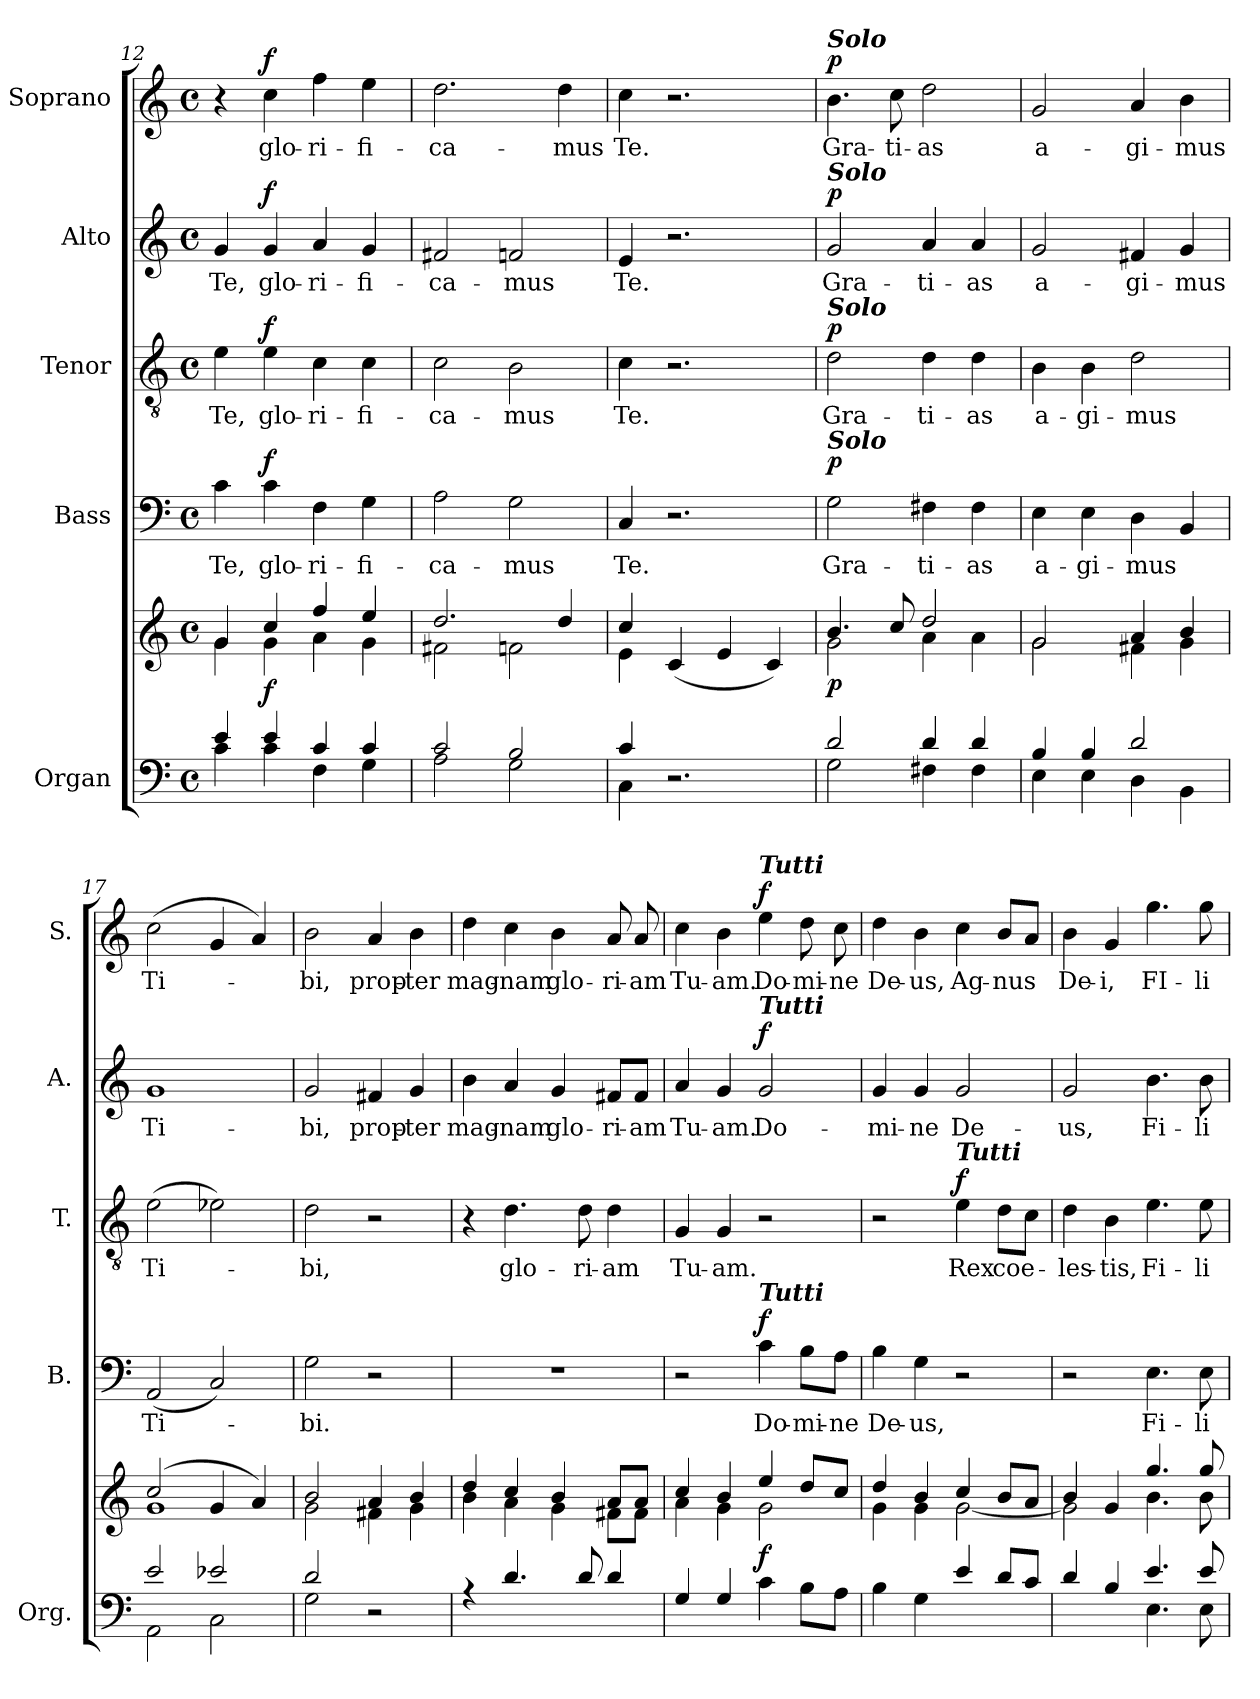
**kern	**kern	**dynam	**kern	**text	**dynam	**kern	**text	**dynam	**kern	**text	**dynam	**kern	**text	**dynam
*part5	*part5	*part5	*part4	*part4	*part4	*part3	*part3	*part3	*part2	*part2	*part2	*part1	*part1	*part1
*staff6	*staff5	*staff5/6	*staff4	*staff4	*staff4	*staff3	*staff3	*staff3	*staff2	*staff2	*staff2	*staff1	*staff1	*staff1
*I"Organ	*	*	*I"Bass	*	*	*I"Tenor	*	*	*I"Alto	*	*	*I"Soprano	*	*
*I'Org.	*	*	*I'B.	*	*	*I'T.	*	*	*I'A.	*	*	*I'S.	*	*
*clefF4	*clefG2	*	*clefF4	*	*	*clefGv2	*	*	*clefG2	*	*	*clefG2	*	*
*k[]	*k[]	*	*k[]	*	*	*k[]	*	*	*k[]	*	*	*k[]	*	*
*M4/4	*M4/4	*	*M4/4	*	*	*M4/4	*	*	*M4/4	*	*	*M4/4	*	*
*met(c)	*met(c)	*	*met(c)	*	*	*met(c)	*	*	*met(c)	*	*	*met(c)	*	*
=12	=12	=12	=12	=12	=12	=12	=12	=12	=12	=12	=12	=12	=12	=12
*^	*^	*	*	*	*	*	*	*	*	*	*	*	*	*
!	!	!	!	!	!	!LO:LY:b	!	!	!LO:LY:b	!	!	!LO:LY:b	!	!	!	!
4e/	4c\	4g/	4g\	.	4c\	Te,	.	4e\	Te,	.	4g/	Te,	.	4r	.	.
!	!	!	!	!LO:DY:b	!	!LO:LY:b	!LO:DY:a	!	!LO:LY:b	!LO:DY:a	!	!LO:LY:b	!LO:DY:a	!	!LO:LY:b	!LO:DY:a
4e/	4c\	4cc/	4g\	f	4c\	glo-	f	4e\	glo-	f	4g/	glo-	f	4cc\	glo-	f
!	!	!	!	!	!	!LO:LY:b	!	!	!LO:LY:b	!	!	!LO:LY:b	!	!	!LO:LY:b	!
4c/	4F\	4ff/	4a\	.	4F\	-ri-	.	4c\	-ri-	.	4a/	-ri-	.	4ff\	-ri-	.
!	!	!	!	!	!	!LO:LY:b	!	!	!LO:LY:b	!	!	!LO:LY:b	!	!	!LO:LY:b	!
4c/	4G\	4ee/	4g\	.	4G\	-fi-	.	4c\	-fi-	.	4g/	-fi-	.	4ee\	-fi-	.
=13	=13	=13	=13	=13	=13	=13	=13	=13	=13	=13	=13	=13	=13	=13	=13	=13
!	!	!	!	!	!	!LO:LY:b	!	!	!LO:LY:b	!	!	!LO:LY:b	!	!	!LO:LY:b	!
2c/	2A\	2.dd/	2f#X\	.	2A\	-ca-	.	2c\	-ca-	.	2f#X/	-ca-	.	2.dd\	-ca-	.
!	!	!	!	!	!	!LO:LY:b	!	!	!LO:LY:b	!	!	!LO:LY:b	!	!	!	!
2B/	2G\	.	2fn\	.	2G\	-mus	.	2B\	-mus	.	2fn/	-mus	.	.	.	.
!	!	!	!	!	!	!	!	!	!	!	!	!	!	!	!LO:LY:b	!
.	.	4dd/	.	.	.	.	.	.	.	.	.	.	.	4dd\	-mus	.
=14	=14	=14	=14	=14	=14	=14	=14	=14	=14	=14	=14	=14	=14	=14	=14	=14
!	!	!	!	!	!	!LO:LY:b	!	!	!LO:LY:b	!	!	!LO:LY:b	!	!	!LO:LY:b	!
4c/	4C\	4cc/	4e\	.	4C/	Te.	.	4c\	Te.	.	4e/	Te.	.	4cc\	Te.	.
2.r	2.ryy	(<4c/	2.ryy	.	2.r	.	.	2.r	.	.	2.r	.	.	2.r	.	.
.	.	4e/	.	.	.	.	.	.	.	.	.	.	.	.	.	.
.	.	4c/)	.	.	.	.	.	.	.	.	.	.	.	.	.	.
!!LO:LB:g=z
=15	=15	=15	=15	=15	=15	=15	=15	=15	=15	=15	=15	=15	=15	=15	=15	=15
!	!	!	!	!	!	!	!	!	!	!	!	!	!	!LO:TX:a:Bi:t=Solo	!	!
!	!	!	!	!	!	!	!	!	!	!	!LO:TX:a:Bi:t=Solo	!	!	!	!	!
!	!	!	!	!	!	!	!	!LO:TX:a:Bi:t=Solo	!	!	!	!	!	!	!	!
!	!	!	!	!	!LO:TX:a:Bi:t=Solo	!	!	!	!	!	!	!	!	!	!	!
!	!	!	!	!LO:DY:b	!	!LO:LY:b	!LO:DY:a	!	!LO:LY:b	!LO:DY:a	!	!LO:LY:b	!LO:DY:a	!	!LO:LY:b	!LO:DY:a
2d/	2G\	4.b/	2g\	p	2G\	Gra-	p	2d\	Gra-	p	2g/	Gra-	p	4.b\	Gra-	p
!	!	!	!	!	!	!	!	!	!	!	!	!	!	!	!LO:LY:b	!
.	.	8cc/	.	.	.	.	.	.	.	.	.	.	.	8cc\	-ti-	.
!	!	!	!	!	!	!LO:LY:b	!	!	!LO:LY:b	!	!	!LO:LY:b	!	!	!LO:LY:b	!
4d/	4F#X\	2dd/	4a\	.	4F#X\	-ti-	.	4d\	-ti-	.	4a/	-ti-	.	2dd\	-as	.
!	!	!	!	!	!	!LO:LY:b	!	!	!LO:LY:b	!	!	!LO:LY:b	!	!	!	!
4d/	4F#\	.	4a\	.	4F#\	-as	.	4d\	-as	.	4a/	-as	.	.	.	.
=16	=16	=16	=16	=16	=16	=16	=16	=16	=16	=16	=16	=16	=16	=16	=16	=16
!	!	!	!	!	!	!LO:LY:b	!	!	!LO:LY:b	!	!	!LO:LY:b	!	!	!LO:LY:b	!
4B/	4E\	2g/	2g\	.	4E\	a-	.	4B\	a-	.	2g/	a-	.	2g/	a-	.
!	!	!	!	!	!	!LO:LY:b	!	!	!LO:LY:b	!	!	!	!	!	!	!
4B/	4E\	.	.	.	4E\	-gi-	.	4B\	-gi-	.	.	.	.	.	.	.
!	!	!	!	!	!	!LO:LY:b	!	!	!LO:LY:b	!	!	!LO:LY:b	!	!	!LO:LY:b	!
2d/	4D\	4a/	4f#X\	.	4D\	-mus	.	2d\	-mus	.	4f#X/	-gi-	.	4a/	-gi-	.
!	!	!	!	!	!	!	!	!	!	!	!	!LO:LY:b	!	!	!LO:LY:b	!
.	4BB\	4b/	4g\	.	4BB/	.	.	.	.	.	4g/	-mus	.	4b\	-mus	.
=17	=17	=17	=17	=17	=17	=17	=17	=17	=17	=17	=17	=17	=17	=17	=17	=17
!	!	!	!	!	!	!LO:LY:b	!	!	!LO:LY:b	!	!	!LO:LY:b	!	!	!LO:LY:b	!
2e/	2AA\	(>2cc/	1g	.	(<2AA/	Ti-	.	(>2e\	Ti-	.	1g	Ti-	.	(>2cc\	Ti-	.
2e-X/	2C\	4g/	.	.	2C/)	.	.	2e-X\)	.	.	.	.	.	4g/	.	.
.	.	4a/)	.	.	.	.	.	.	.	.	.	.	.	4a/)	.	.
=18	=18	=18	=18	=18	=18	=18	=18	=18	=18	=18	=18	=18	=18	=18	=18	=18
!	!	!	!	!	!	!LO:LY:b	!	!	!LO:LY:b	!	!	!LO:LY:b	!	!	!LO:LY:b	!
2d/	2G\	2b/	2g\	.	2G\	-bi.	.	2d\	-bi,	.	2g/	-bi,	.	2b\	-bi,	.
!	!	!	!	!	!	!	!	!	!	!	!	!LO:LY:b	!	!	!LO:LY:b	!
2r	2ryy	4a/	4f#X\	.	2r	.	.	2r	.	.	4f#X/	prop-	.	4a/	prop-	.
!	!	!	!	!	!	!	!	!	!	!	!	!LO:LY:b	!	!	!LO:LY:b	!
.	.	4b/	4g\	.	.	.	.	.	.	.	4g/	-ter	.	4b\	-ter	.
*v	*v	*	*	*	*	*	*	*	*	*	*	*	*	*	*	*
=19	=19	=19	=19	=19	=19	=19	=19	=19	=19	=19	=19	=19	=19	=19	=19
!	!	!	!	!	!	!	!	!	!	!	!LO:LY:b	!	!	!LO:LY:b	!
4rA	4dd/	4b\	.	1r	.	.	4r	.	.	4b\	mag-	.	4dd\	mag-	.
!	!	!	!	!	!	!	!	!LO:LY:b	!	!	!LO:LY:b	!	!	!LO:LY:b	!
4.d/	4cc/	4a\	.	.	.	.	4.d\	glo-	.	4a/	-nam	.	4cc\	-nam	.
!	!	!	!	!	!	!	!	!	!	!	!LO:LY:b	!	!	!LO:LY:b	!
.	4b/	4g\	.	.	.	.	.	.	.	4g/	glo-	.	4b\	glo-	.
!	!	!	!	!	!	!	!	!LO:LY:b	!	!	!	!	!	!	!
8d/	.	.	.	.	.	.	8d\	-ri-	.	.	.	.	.	.	.
!	!	!	!	!	!	!	!	!LO:LY:b	!	!	!LO:LY:b	!	!	!LO:LY:b	!
4d/	8a/L	8f#X\L	.	.	.	.	4d\	-am	.	8f#X/L	-ri-	.	8a/	-ri-	.
!	!	!	!	!	!	!	!	!	!	!	!LO:LY:b	!	!	!LO:LY:b	!
.	8a/J	8f#\J	.	.	.	.	.	.	.	8f#/J	-am	.	8a/	-am	.
=20	=20	=20	=20	=20	=20	=20	=20	=20	=20	=20	=20	=20	=20	=20	=20
!	!	!	!	!	!	!	!	!LO:LY:b	!	!	!LO:LY:b	!	!	!LO:LY:b	!
4G/	4cc/	4a\	.	2r	.	.	4G/	Tu-	.	4a/	Tu-	.	4cc\	Tu-	.
!	!	!	!	!	!	!	!	!LO:LY:b	!	!	!LO:LY:b	!	!	!LO:LY:b	!
4G/	4b/	4g\	.	.	.	.	4G/	-am.	.	4g/	-am.	.	4b\	-am.	.
!	!	!	!	!	!	!	!	!	!	!	!	!	!LO:TX:a:Bi:t=Tutti	!	!
!	!	!	!	!	!	!	!	!	!	!LO:TX:a:Bi:t=Tutti	!	!	!	!	!
!	!	!	!	!LO:TX:a:Bi:t=Tutti	!	!	!	!	!	!	!	!	!	!	!
!	!	!	!LO:DY:b	!	!LO:LY:b	!LO:DY:a	!	!	!	!	!LO:LY:b	!LO:DY:a	!	!LO:LY:b	!LO:DY:a
4c\	4ee/	2g\	f	4c\	Do-	f	2r	.	.	2g/	Do-	f	4ee\	Do-	f
!	!	!	!	!	!LO:LY:b	!	!	!	!	!	!	!	!	!LO:LY:b	!
8B\L	8dd/L	.	.	8B\L	-mi-	.	.	.	.	.	.	.	8dd\	-mi-	.
!	!	!	!	!	!LO:LY:b	!	!	!	!	!	!	!	!	!LO:LY:b	!
8A\J	8cc/J	.	.	8A\J	-ne	.	.	.	.	.	.	.	8cc\	-ne	.
!!LO:PB:g=z
=21	=21	=21	=21	=21	=21	=21	=21	=21	=21	=21	=21	=21	=21	=21	=21
!	!	!	!	!	!LO:LY:b	!	!	!	!	!	!LO:LY:b	!	!	!LO:LY:b	!
4B\	4dd/	4g\	.	4B\	De-	.	2r	.	.	4g/	-mi-	.	4dd\	De-	.
!	!	!	!	!	!LO:LY:b	!	!	!	!	!	!LO:LY:b	!	!	!LO:LY:b	!
4G\	4b/	4g\	.	4G\	-us,	.	.	.	.	4g/	-ne	.	4b\	-us,	.
!	!	!	!	!	!	!	!LO:TX:a:Bi:t=Tutti	!	!	!	!	!	!	!	!
!	!	!	!	!	!	!	!	!LO:LY:b	!LO:DY:a	!	!LO:LY:b	!	!	!LO:LY:b	!
4e/	4cc/	[2g\	.	2r	.	.	4e\	Rex	f	2g/	De-	.	4cc\	Ag-	.
!	!	!	!	!	!	!	!	!LO:LY:b	!	!	!	!	!	!LO:LY:b	!
8d/L	8b/L	.	.	.	.	.	8d\L	coe-	.	.	.	.	8b/L	-nus	.
8c/J	8a/J	.	.	.	.	.	8c\J	.	.	.	.	.	8a/J	.	.
=22	=22	=22	=22	=22	=22	=22	=22	=22	=22	=22	=22	=22	=22	=22	=22
*^	*	*	*	*	*	*	*	*	*	*	*	*	*	*	*
!	!	!	!	!	!	!	!	!	!LO:LY:b	!	!	!LO:LY:b	!	!	!LO:LY:b	!
4d/	2ryy	4b/	2g\]	.	2r	.	.	4d\	-les-	.	2g/	-us,	.	4b\	De-	.
!	!	!	!	!	!	!	!	!	!LO:LY:b	!	!	!	!	!	!LO:LY:b	!
4B/	.	4g/	.	.	.	.	.	4B\	-tis,	.	.	.	.	4g/	-i,	.
!	!	!	!	!	!	!LO:LY:b	!	!	!LO:LY:b	!	!	!LO:LY:b	!	!	!LO:LY:b	!
4.e/	4.E\	4.gg/	4.b\	.	4.E\	Fi-	.	4.e\	Fi-	.	4.b\	Fi-	.	4.gg\	FI-	.
!	!	!	!	!	!	!LO:LY:b	!	!	!LO:LY:b	!	!	!LO:LY:b	!	!	!LO:LY:b	!
8e/	8E\	8gg/	8b\	.	8E\	-li-	.	8e\	-li-	.	8b\	-li-	.	8gg\	-li-	.
*v	*v	*	*	*	*	*	*	*	*	*	*	*	*	*	*	*
*	*v	*v	*	*	*	*	*	*	*	*	*	*	*	*	*
=	=	=	=	=	=	=	=	=	=	=	=	=	=	=
*-	*-	*-	*-	*-	*-	*-	*-	*-	*-	*-	*-	*-	*-	*-
